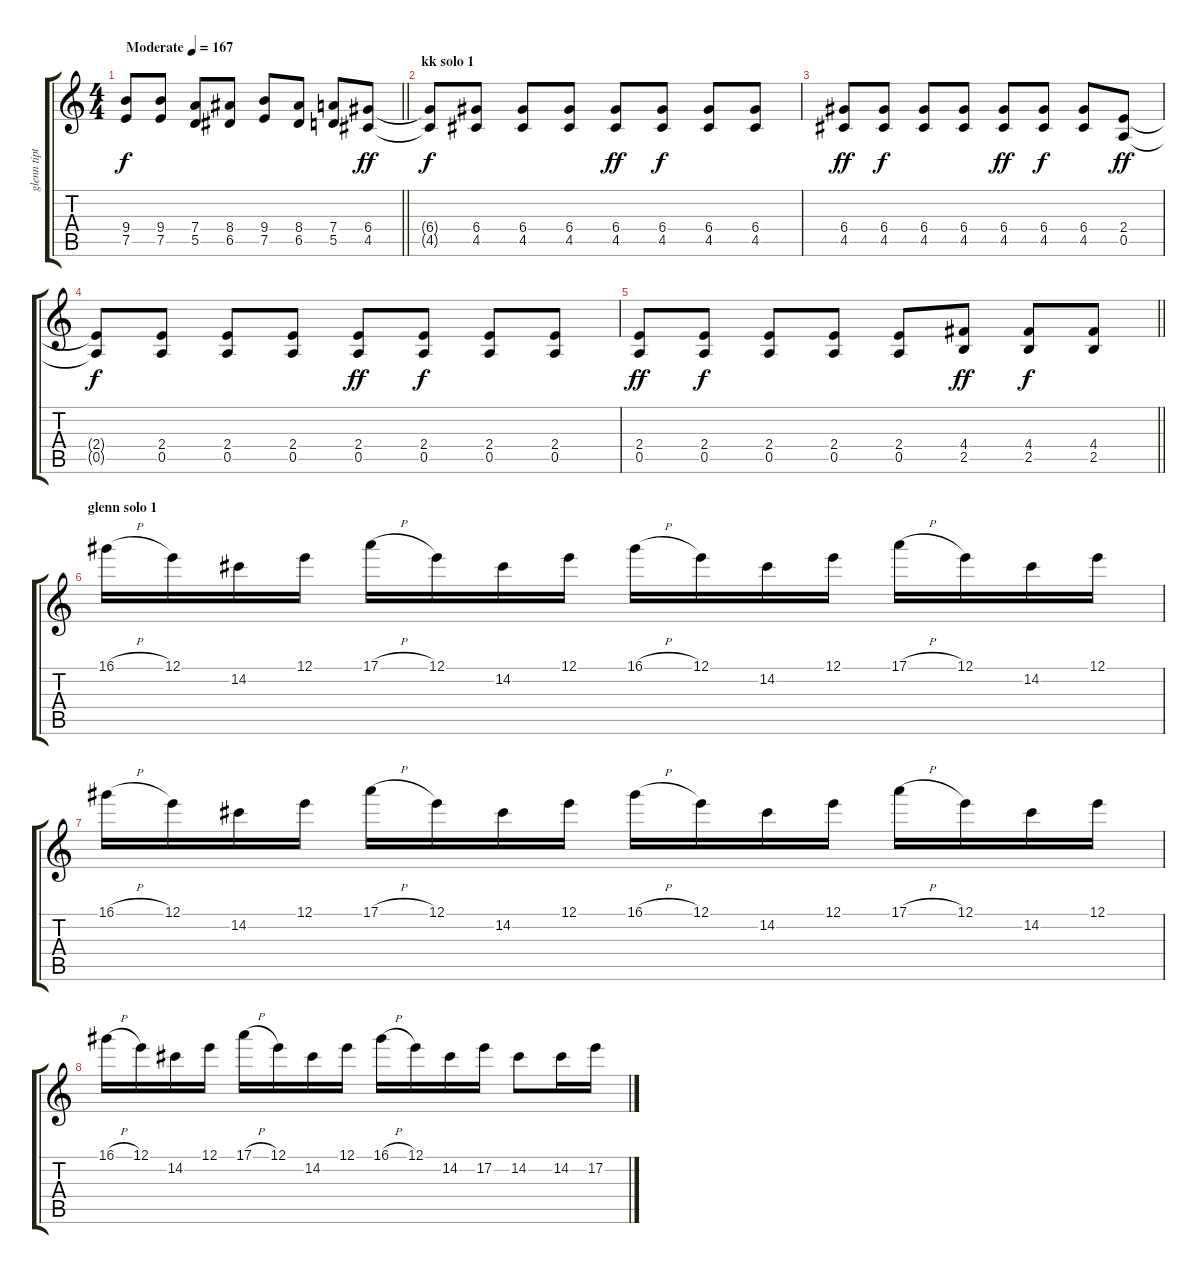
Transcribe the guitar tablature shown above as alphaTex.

\track ("glenn tipton" "glenn tipt") {instrument distortionguitar}
\staff {score tabs}
\tuning (E4 B3 G3 D3 A2 E2) {hide}
\ts (4 4)
\tempo (167 "Moderate")
\clef g2
\barLineRight lightlight
\ks c
(9.4 7.5).8{dy f instrument distortionguitar} (9.4 7.5).8 (7.4 5.5).8 (8.4 6.5).8 (9.4 7.5).8 (8.4 6.5).8 (7.4 5.5).8 (6.4 4.5).8{dy ff} |
\section ("" "kk solo 1")
(6.4{t} 4.5{t}).8{dy f} (6.4 4.5).8 (6.4 4.5).8 (6.4 4.5).8 (6.4 4.5).8{dy ff} (6.4 4.5).8{dy f} (6.4 4.5).8 (6.4 4.5).8 |
(6.4 4.5).8{dy ff} (6.4 4.5).8{dy f} (6.4 4.5).8 (6.4 4.5).8 (6.4 4.5).8{dy ff} (6.4 4.5).8{dy f} (6.4 4.5).8 (2.4 0.5).8{dy ff} |
(2.4{t} 0.5{t}).8{dy f} (2.4 0.5).8 (2.4 0.5).8 (2.4 0.5).8 (2.4 0.5).8{dy ff} (2.4 0.5).8{dy f} (2.4 0.5).8 (2.4 0.5).8 |
\barLineRight lightlight
(2.4 0.5).8{dy ff} (2.4 0.5).8{dy f} (2.4 0.5).8 (2.4 0.5).8 (2.4 0.5).8 (4.4 2.5).8{dy ff} (4.4 2.5).8{dy f} (4.4 2.5).8 |
\section ("" "glenn solo 1")
16.1{h}.16{volume 12} 12.1.16 14.2.16 12.1.16 17.1{h}.16 12.1.16 14.2.16 12.1.16 16.1{h}.16 12.1.16 14.2.16 12.1.16 17.1{h}.16 12.1.16 14.2.16 12.1.16 |
16.1{h}.16 12.1.16 14.2.16 12.1.16 17.1{h}.16 12.1.16 14.2.16 12.1.16 16.1{h}.16 12.1.16 14.2.16 12.1.16 17.1{h}.16 12.1.16 14.2.16 12.1.16 |
16.1{h}.16 12.1.16 14.2.16 12.1.16 17.1{h}.16 12.1.16 14.2.16 12.1.16 16.1{h}.16 12.1.16 14.2.16 17.2.16 14.2.8 14.2.16 17.2.16
